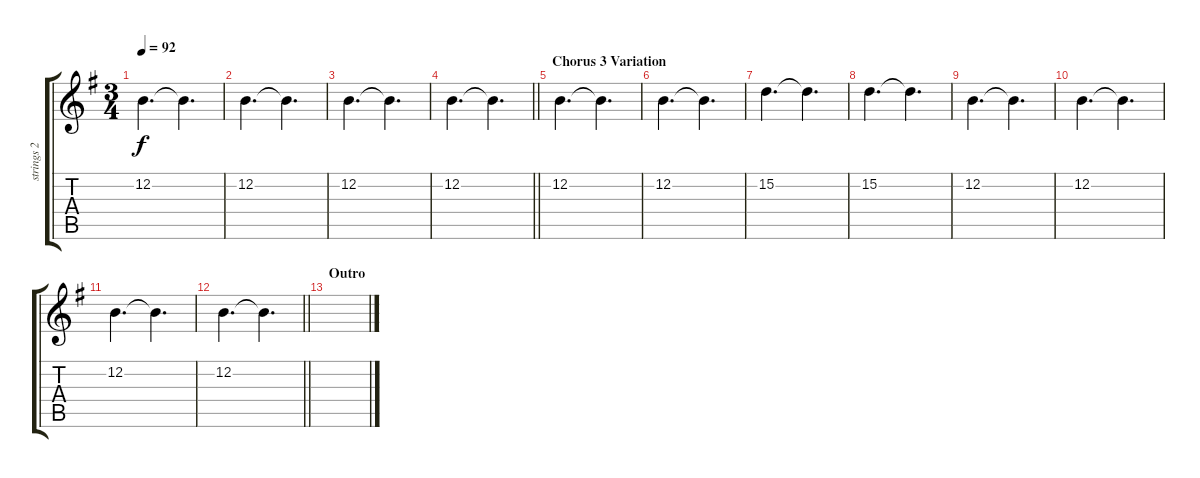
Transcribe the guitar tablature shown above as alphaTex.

\track ("strings 2" "strings 2") {instrument stringensemble1}
\staff {score tabs}
\tuning (E4 B3 G3 D3 A2 E2) {hide}
\ts (3 4)
\tempo 92
\clef g2
\ks g
12.2.4{d dy f} 12.2{t}.4{d} |
12.2.4{d} 12.2{t}.4{d} |
12.2.4{d} 12.2{t}.4{d} |
\barLineRight lightlight
12.2.4{d} 12.2{t}.4{d} |
\section ("" "Chorus 3 Variation")
12.2.4{d} 12.2{t}.4{d} |
12.2.4{d} 12.2{t}.4{d} |
15.2.4{d} 15.2{t}.4{d} |
15.2.4{d} 15.2{t}.4{d} |
12.2.4{d} 12.2{t}.4{d} |
12.2.4{d} 12.2{t}.4{d} |
12.2.4{d} 12.2{t}.4{d} |
\barLineRight lightlight
12.2.4{d} 12.2{t}.4{d} |
\section ("" "Outro")
